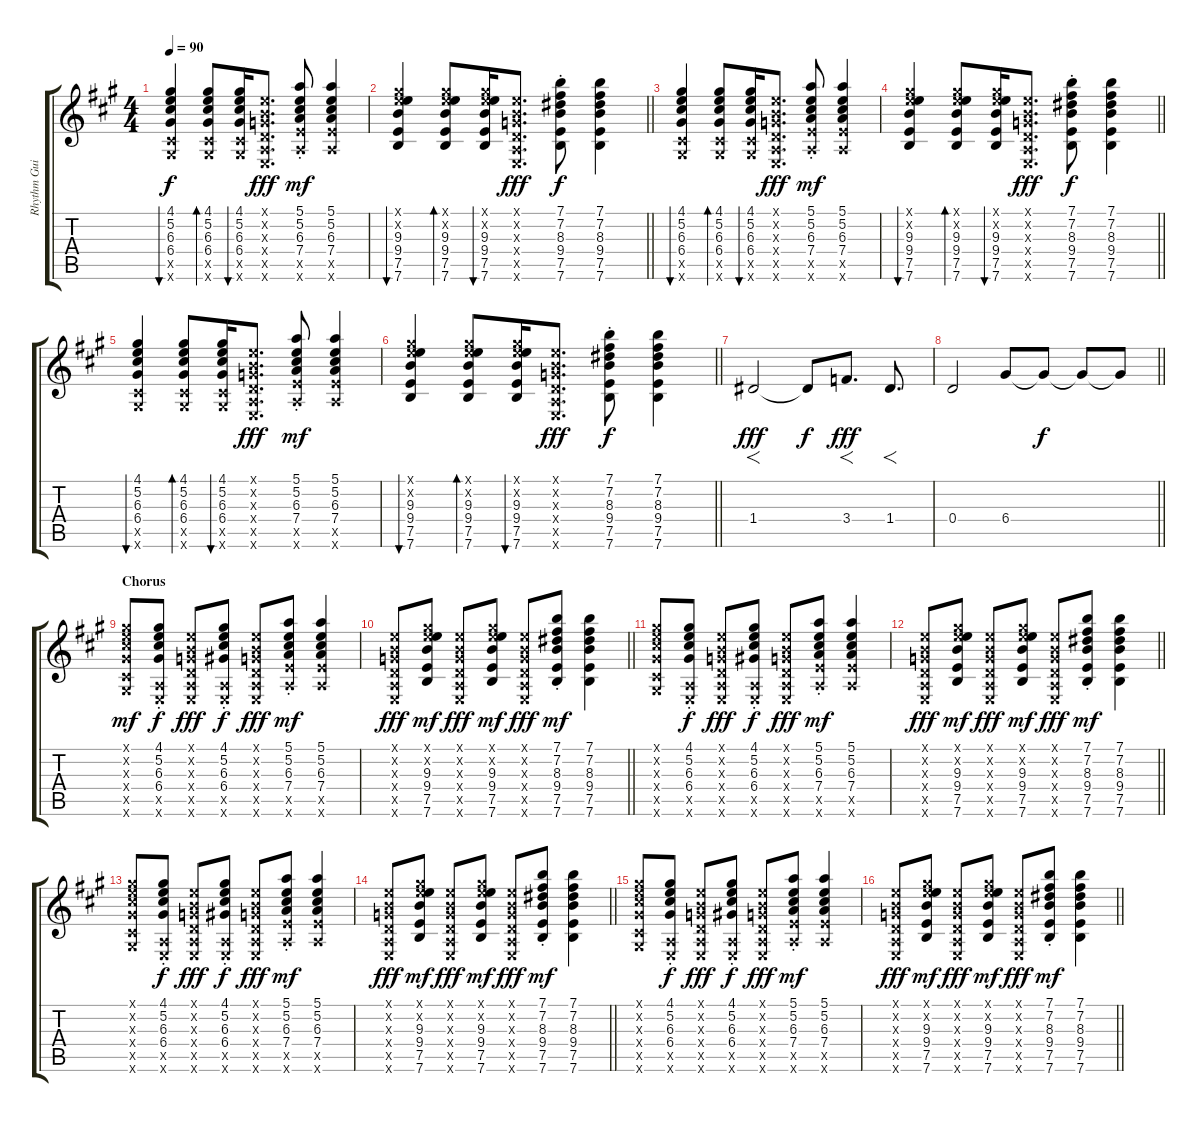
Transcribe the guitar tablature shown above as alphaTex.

\track ("Rhythm Guitar" "Rhythm Gui") {instrument acousticguitarsteel}
\staff {score tabs}
\tuning (E4 B3 G3 D3 A2 E2) {hide}
\ts (4 4)
\tempo 90
\clef g2
\ks a
(4.1 5.2 6.3 6.4 4.5{x} 4.6{x}).4{bu 60 dy f} (4.1 5.2 6.3 6.4 4.5{x} 4.6{x}).8{bd 60} (4.1 5.2 6.3 6.4 4.5{x} 4.6{x}).16{bu 60} (0.1{x} 0.2{x} 0.3{x} 0.4{x} 0.5{x} 0.6{x}).8{d dy fff} (5.1{st} 5.2{st} 6.3{st} 7.4{st} 7.5{st x} 5.6{st x}).8{dy mf} (5.1 5.2 6.3 7.4 7.5{x} 5.6{x}).4 |
\barLineRight lightlight
(4.1{x} 5.2{x} 9.3 9.4 7.5 7.6).4{bu 60} (4.1{x} 5.2{x} 9.3 9.4 7.5 7.6).8{bd 60} (4.1{x} 5.2{x} 9.3 9.4 7.5 7.6).16{bu 60} (0.1{x} 0.2{x} 0.3{x} 0.4{x} 0.5{x} 0.6{x}).8{d dy fff} (7.1{st} 7.2{st} 8.3{st} 9.4{st} 7.5{st} 7.6{st}).8{dy f} (7.1 7.2 8.3 9.4 7.5 7.6).4 |
(4.1 5.2 6.3 6.4 4.5{x} 4.6{x}).4{bu 60} (4.1 5.2 6.3 6.4 4.5{x} 4.6{x}).8{bd 60} (4.1 5.2 6.3 6.4 4.5{x} 4.6{x}).16{bu 60} (0.1{x} 0.2{x} 0.3{x} 0.4{x} 0.5{x} 0.6{x}).8{d dy fff} (5.1{st} 5.2{st} 6.3{st} 7.4{st} 7.5{st x} 5.6{st x}).8{dy mf} (5.1 5.2 6.3 7.4 7.5{x} 5.6{x}).4 |
\barLineRight lightlight
(4.1{x} 5.2{x} 9.3 9.4 7.5 7.6).4{bu 60} (4.1{x} 5.2{x} 9.3 9.4 7.5 7.6).8{bd 60} (4.1{x} 5.2{x} 9.3 9.4 7.5 7.6).16{bu 60} (0.1{x} 0.2{x} 0.3{x} 0.4{x} 0.5{x} 0.6{x}).8{d dy fff} (7.1{st} 7.2{st} 8.3{st} 9.4{st} 7.5{st} 7.6{st}).8{dy f} (7.1 7.2 8.3 9.4 7.5 7.6).4 |
(4.1 5.2 6.3 6.4 4.5{x} 4.6{x}).4{bu 60} (4.1 5.2 6.3 6.4 4.5{x} 4.6{x}).8{bd 60} (4.1 5.2 6.3 6.4 4.5{x} 4.6{x}).16{bu 60} (0.1{x} 0.2{x} 0.3{x} 0.4{x} 0.5{x} 0.6{x}).8{d dy fff} (5.1{st} 5.2{st} 6.3{st} 7.4{st} 7.5{st x} 5.6{st x}).8{dy mf} (5.1 5.2 6.3 7.4 7.5{x} 5.6{x}).4 |
\barLineRight lightlight
(4.1{x} 5.2{x} 9.3 9.4 7.5 7.6).4{bu 60} (4.1{x} 5.2{x} 9.3 9.4 7.5 7.6).8{bd 60} (4.1{x} 5.2{x} 9.3 9.4 7.5 7.6).16{bu 60} (0.1{x} 0.2{x} 0.3{x} 0.4{x} 0.5{x} 0.6{x}).8{d dy fff} (7.1{st} 7.2{st} 8.3{st} 9.4{st} 7.5{st} 7.6{st}).8{dy f} (7.1 7.2 8.3 9.4 7.5 7.6).4 |
1.4.2{f dy fff volume 13 instrument distortionguitar} 1.4{t}.8{dy f} 3.4.8{f d dy fff} 1.4.8{f d} |
\barLineRight lightlight
0.4.2 6.4.8{volume 0} 6.4{t}.8{dy f volume 12} 6.4{t}.8 6.4{t}.8 |
\section ("" "Chorus")
(4.1{x} 5.2{x} 6.3{x} 6.4{x} 4.5{x} 4.6{x}).8{dy mf volume 6 instrument acousticguitarsteel} (4.1{st} 5.2{st} 6.3{st} 6.4{st} 0.5{x} 0.6{x}).8{dy f} (0.1{x} 0.2{x} 0.3{x} 0.4{x} 0.5{x} 0.6{x}).8{dy fff} (4.1{st} 5.2{st} 6.3{st} 6.4{st} 0.5{x} 0.6{x}).8{dy f} (0.1{x} 0.2{x} 0.3{x} 0.4{x} 0.5{x} 0.6{x}).8{dy fff} (5.1{st} 5.2{st} 6.3{st} 7.4{st} 7.5{st x} 5.6{st x}).8{dy mf} (5.1 5.2 6.3 7.4 7.5{x} 5.6{x}).4 |
\barLineRight lightlight
(0.1{x} 0.2{x} 0.3{x} 0.4{x} 0.5{x} 0.6{x}).8{dy fff} (4.1{x} 5.2{x} 9.3 9.4 7.5 7.6).8{dy mf} (0.1{x} 0.2{x} 0.3{x} 0.4{x} 0.5{x} 0.6{x}).8{dy fff} (4.1{x} 5.2{x} 9.3 9.4 7.5 7.6).8{dy mf} (0.1{x} 0.2{x} 0.3{x} 0.4{x} 0.5{x} 0.6{x}).8{dy fff} (7.1{st} 7.2{st} 8.3{st} 9.4{st} 7.5{st} 7.6{st}).8{dy mf} (7.1 7.2 8.3 9.4 7.5 7.6).4 |
(4.1{x} 5.2{x} 6.3{x} 6.4{x} 4.5{x} 4.6{x}).8 (4.1{st} 5.2{st} 6.3{st} 6.4{st} 0.5{x} 0.6{x}).8{dy f} (0.1{x} 0.2{x} 0.3{x} 0.4{x} 0.5{x} 0.6{x}).8{dy fff} (4.1{st} 5.2{st} 6.3{st} 6.4{st} 0.5{x} 0.6{x}).8{dy f} (0.1{x} 0.2{x} 0.3{x} 0.4{x} 0.5{x} 0.6{x}).8{dy fff} (5.1{st} 5.2{st} 6.3{st} 7.4{st} 7.5{st x} 5.6{st x}).8{dy mf} (5.1 5.2 6.3 7.4 7.5{x} 5.6{x}).4 |
\barLineRight lightlight
(0.1{x} 0.2{x} 0.3{x} 0.4{x} 0.5{x} 0.6{x}).8{dy fff} (4.1{x} 5.2{x} 9.3 9.4 7.5 7.6).8{dy mf} (0.1{x} 0.2{x} 0.3{x} 0.4{x} 0.5{x} 0.6{x}).8{dy fff} (4.1{x} 5.2{x} 9.3 9.4 7.5 7.6).8{dy mf} (0.1{x} 0.2{x} 0.3{x} 0.4{x} 0.5{x} 0.6{x}).8{dy fff} (7.1{st} 7.2{st} 8.3{st} 9.4{st} 7.5{st} 7.6{st}).8{dy mf} (7.1 7.2 8.3 9.4 7.5 7.6).4 |
(4.1{x} 5.2{x} 6.3{x} 6.4{x} 4.5{x} 4.6{x}).8 (4.1{st} 5.2{st} 6.3{st} 6.4{st} 0.5{x} 0.6{x}).8{dy f} (0.1{x} 0.2{x} 0.3{x} 0.4{x} 0.5{x} 0.6{x}).8{dy fff} (4.1{st} 5.2{st} 6.3{st} 6.4{st} 0.5{x} 0.6{x}).8{dy f} (0.1{x} 0.2{x} 0.3{x} 0.4{x} 0.5{x} 0.6{x}).8{dy fff} (5.1{st} 5.2{st} 6.3{st} 7.4{st} 7.5{st x} 5.6{st x}).8{dy mf} (5.1 5.2 6.3 7.4 7.5{x} 5.6{x}).4 |
\barLineRight lightlight
(0.1{x} 0.2{x} 0.3{x} 0.4{x} 0.5{x} 0.6{x}).8{dy fff} (4.1{x} 5.2{x} 9.3 9.4 7.5 7.6).8{dy mf} (0.1{x} 0.2{x} 0.3{x} 0.4{x} 0.5{x} 0.6{x}).8{dy fff} (4.1{x} 5.2{x} 9.3 9.4 7.5 7.6).8{dy mf} (0.1{x} 0.2{x} 0.3{x} 0.4{x} 0.5{x} 0.6{x}).8{dy fff} (7.1{st} 7.2{st} 8.3{st} 9.4{st} 7.5{st} 7.6{st}).8{dy mf} (7.1 7.2 8.3 9.4 7.5 7.6).4 |
(4.1{x} 5.2{x} 6.3{x} 6.4{x} 4.5{x} 4.6{x}).8 (4.1{st} 5.2{st} 6.3{st} 6.4{st} 0.5{x} 0.6{x}).8{dy f} (0.1{x} 0.2{x} 0.3{x} 0.4{x} 0.5{x} 0.6{x}).8{dy fff} (4.1{st} 5.2{st} 6.3{st} 6.4{st} 0.5{x} 0.6{x}).8{dy f} (0.1{x} 0.2{x} 0.3{x} 0.4{x} 0.5{x} 0.6{x}).8{dy fff} (5.1{st} 5.2{st} 6.3{st} 7.4{st} 7.5{st x} 5.6{st x}).8{dy mf} (5.1 5.2 6.3 7.4 7.5{x} 5.6{x}).4 |
\barLineRight lightlight
(0.1{x} 0.2{x} 0.3{x} 0.4{x} 0.5{x} 0.6{x}).8{dy fff} (4.1{x} 5.2{x} 9.3 9.4 7.5 7.6).8{dy mf} (0.1{x} 0.2{x} 0.3{x} 0.4{x} 0.5{x} 0.6{x}).8{dy fff} (4.1{x} 5.2{x} 9.3 9.4 7.5 7.6).8{dy mf} (0.1{x} 0.2{x} 0.3{x} 0.4{x} 0.5{x} 0.6{x}).8{dy fff} (7.1{st} 7.2{st} 8.3{st} 9.4{st} 7.5{st} 7.6{st}).8{dy mf} (7.1 7.2 8.3 9.4 7.5 7.6).4
